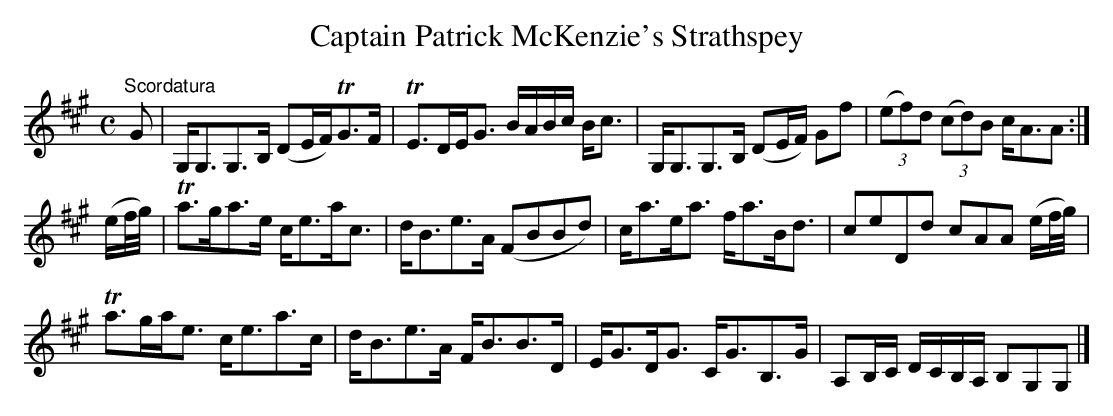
X:1
T:Captain Patrick McKenzie's Strathspey
L:1/8
M:C
K:A
"^Scordatura"
         G| G,<G,G,>B, (DE/F/)TG>F|TE>DE<G  B/A/B/c/ B<c      |\
            G,<G,G,>B, (DE/F/) Gf |(3(ef)d (3(cd)B c<AA      :|
(e/f/4g/4)|Ta>ga>e      c<ea<c    | d<Be>A (FBBd)             |\
            c<ae<a      f<aB<d    | ceDd    cAA   (e/f/4g/4)  |
           Ta>ga<e      c<ea>c    | d<Be>A  F<BB>D            |\
            E<GD<G      C<GB,>G   | A,B,/C/  D/C/B,/A,/ B,G,G,|]
